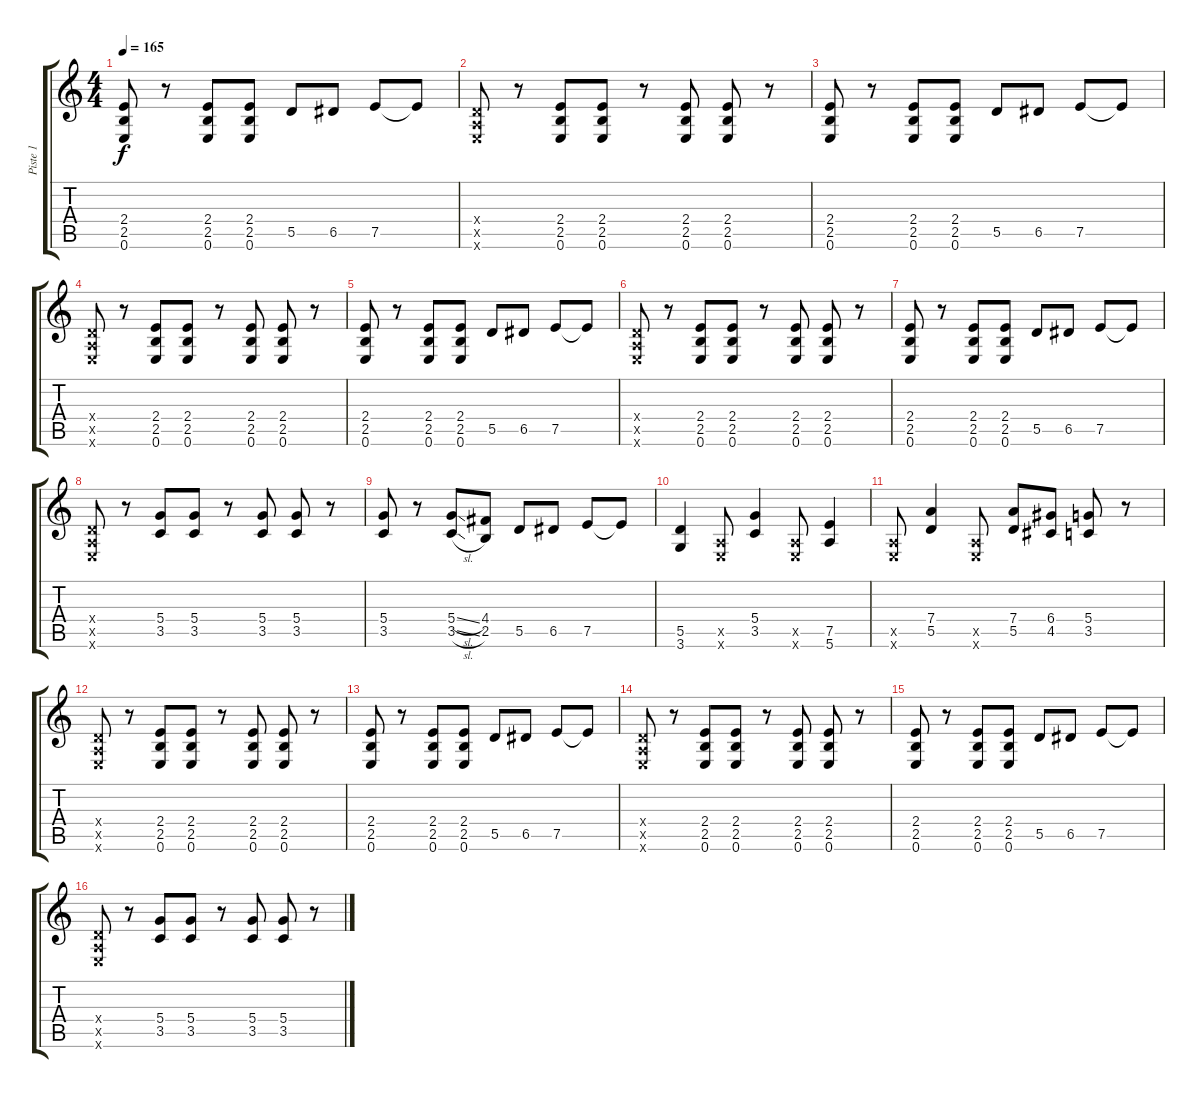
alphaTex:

\track ("Piste 1" "Piste 1") {instrument distortionguitar}
\staff {score tabs}
\tuning (E4 B3 G3 D3 A2 E2) {hide}
\ts (4 4)
\tempo 165
\clef g2
\ks c
(2.4 2.5 0.6).8{dy f} r.8 (2.4 2.5 0.6).8 (2.4 2.5 0.6).8 5.5.8 6.5.8 7.5.8 7.5{t}.8 |
(0.4{x} 0.5{x} 0.6{x}).8 r.8 (2.4 2.5 0.6).8 (2.4 2.5 0.6).8 r.8 (2.4 2.5 0.6).8 (2.4 2.5 0.6).8 r.8 |
(2.4 2.5 0.6).8 r.8 (2.4 2.5 0.6).8 (2.4 2.5 0.6).8 5.5.8 6.5.8 7.5.8 7.5{t}.8 |
(0.4{x} 0.5{x} 0.6{x}).8 r.8 (2.4 2.5 0.6).8 (2.4 2.5 0.6).8 r.8 (2.4 2.5 0.6).8 (2.4 2.5 0.6).8 r.8 |
(2.4 2.5 0.6).8 r.8 (2.4 2.5 0.6).8 (2.4 2.5 0.6).8 5.5.8 6.5.8 7.5.8 7.5{t}.8 |
(0.4{x} 0.5{x} 0.6{x}).8 r.8 (2.4 2.5 0.6).8 (2.4 2.5 0.6).8 r.8 (2.4 2.5 0.6).8 (2.4 2.5 0.6).8 r.8 |
(2.4 2.5 0.6).8 r.8 (2.4 2.5 0.6).8 (2.4 2.5 0.6).8 5.5.8 6.5.8 7.5.8 7.5{t}.8 |
(0.4{x} 0.5{x} 0.6{x}).8 r.8 (5.4 3.5).8 (5.4 3.5).8 r.8 (5.4 3.5).8 (5.4 3.5).8 r.8 |
(5.4 3.5).8 r.8 (5.4{sl} 3.5{sl}).8 (4.4 2.5).8 5.5.8 6.5.8 7.5.8 7.5{t}.8 |
(5.5 3.6).4 (0.5{x} 0.6{x}).8 (5.4 3.5).4 (0.5{x} 0.6{x}).8 (7.5 5.6).4 |
(0.5{x} 0.6{x}).8 (7.4 5.5).4 (0.5{x} 0.6{x}).8 (7.4 5.5).8 (6.4 4.5).8 (5.4 3.5).8 r.8 |
(0.4{x} 0.5{x} 0.6{x}).8 r.8 (2.4 2.5 0.6).8 (2.4 2.5 0.6).8 r.8 (2.4 2.5 0.6).8 (2.4 2.5 0.6).8 r.8 |
(2.4 2.5 0.6).8 r.8 (2.4 2.5 0.6).8 (2.4 2.5 0.6).8 5.5.8 6.5.8 7.5.8 7.5{t}.8 |
(0.4{x} 0.5{x} 0.6{x}).8 r.8 (2.4 2.5 0.6).8 (2.4 2.5 0.6).8 r.8 (2.4 2.5 0.6).8 (2.4 2.5 0.6).8 r.8 |
(2.4 2.5 0.6).8 r.8 (2.4 2.5 0.6).8 (2.4 2.5 0.6).8 5.5.8 6.5.8 7.5.8 7.5{t}.8 |
(0.4{x} 0.5{x} 0.6{x}).8 r.8 (5.4 3.5).8 (5.4 3.5).8 r.8 (5.4 3.5).8 (5.4 3.5).8 r.8
